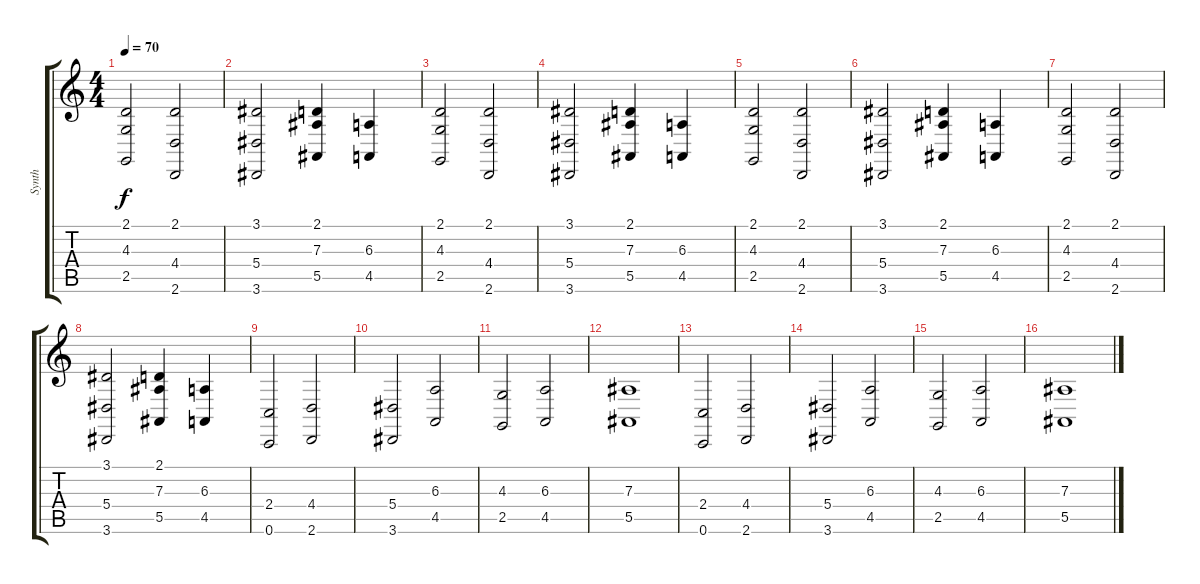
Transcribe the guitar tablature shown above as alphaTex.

\track ("Synth" "Synth") {instrument stringensemble1}
\staff {score tabs}
\tuning (C4 G3 Eb3 Bb2 F2 C2) {hide}
\ts (4 4)
\tempo 70
\clef g2
\ks c
(2.1 4.3 2.5).2{dy f} (2.1 4.4 2.6).2 |
(3.1 5.4 3.6).2 (2.1 7.3 5.5).4 (6.3 4.5).4 |
(2.1 4.3 2.5).2 (2.1 4.4 2.6).2 |
(3.1 5.4 3.6).2 (2.1 7.3 5.5).4 (6.3 4.5).4 |
(2.1 4.3 2.5).2 (2.1 4.4 2.6).2 |
(3.1 5.4 3.6).2 (2.1 7.3 5.5).4 (6.3 4.5).4 |
(2.1 4.3 2.5).2 (2.1 4.4 2.6).2 |
(3.1 5.4 3.6).2 (2.1 7.3 5.5).4 (6.3 4.5).4 |
(2.4 0.6).2 (4.4 2.6).2 |
(5.4 3.6).2 (6.3 4.5).2 |
(4.3 2.5).2 (6.3 4.5).2 |
(7.3 5.5).1 |
(2.4 0.6).2 (4.4 2.6).2 |
(5.4 3.6).2 (6.3 4.5).2 |
(4.3 2.5).2 (6.3 4.5).2 |
(7.3 5.5).1
